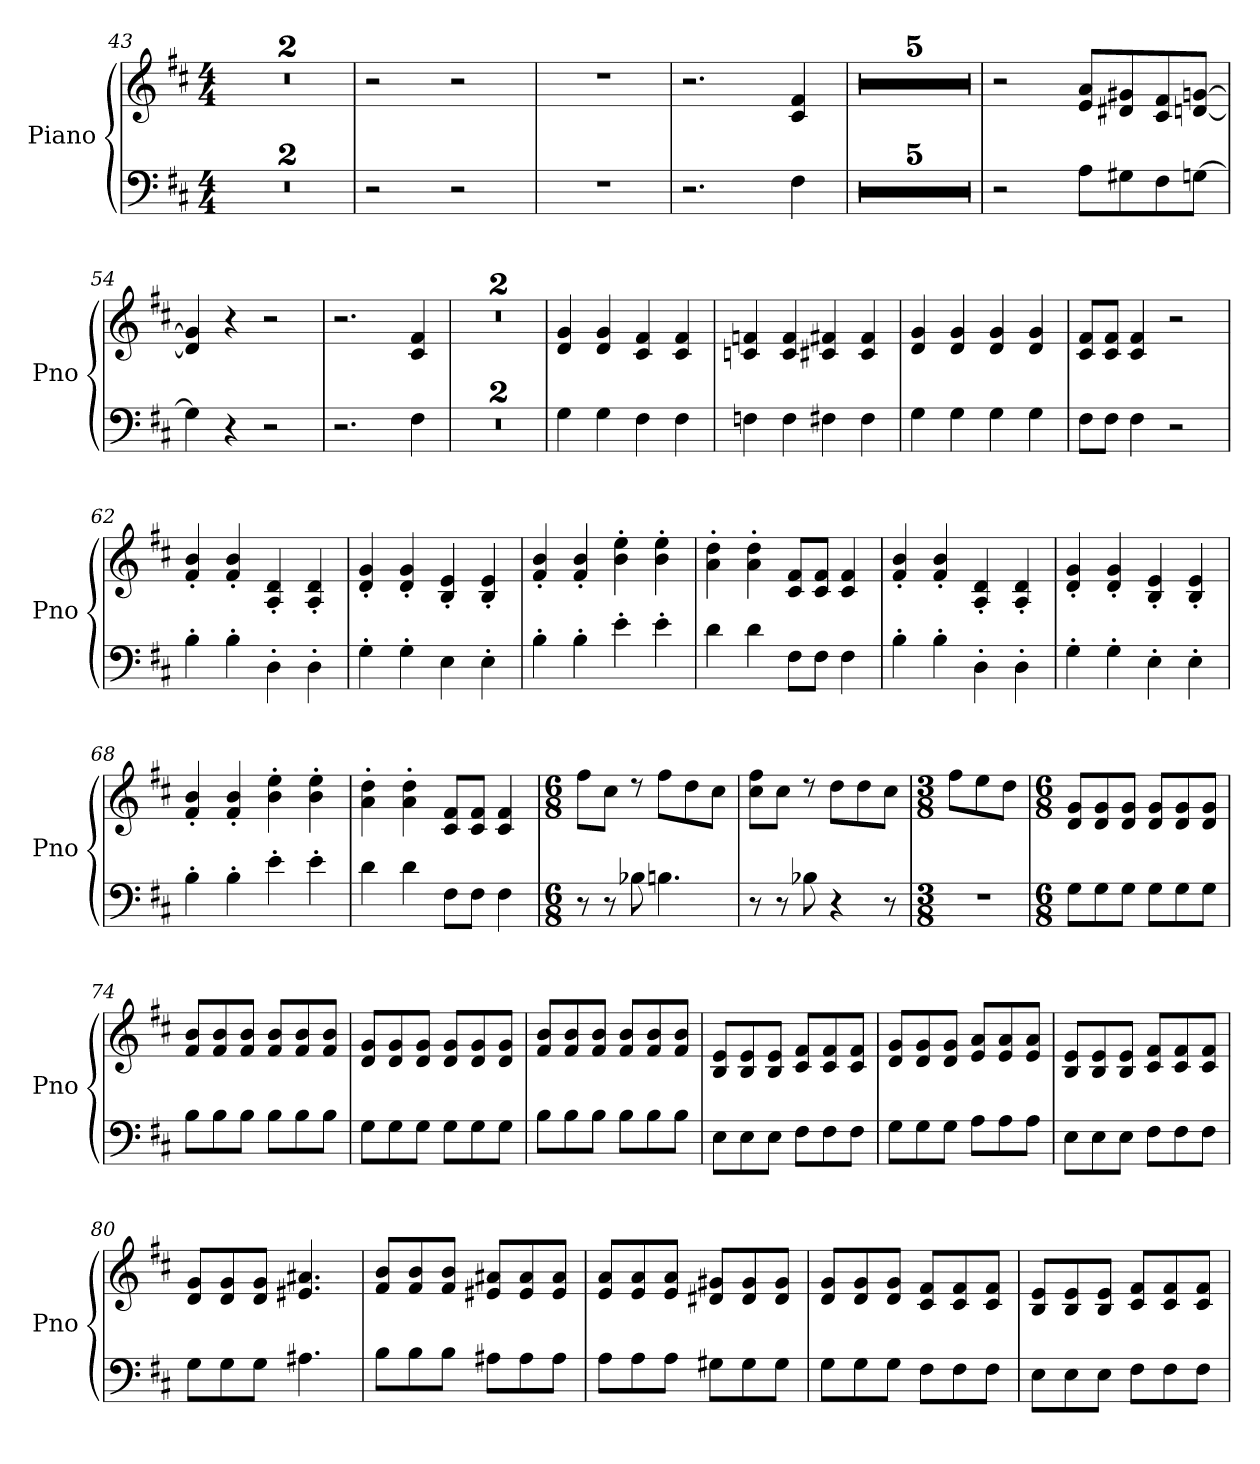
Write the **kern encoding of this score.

**kern	**kern
*part1	*part1
*staff2	*staff1
*I"Piano	*
*I'Pno	*
!!LO:PB:g=z
*clefF4	*clefG2
*k[f#c#]	*k[f#c#]
*M4/4	*M4/4
=43	=43
1r	1r
=44	=44
1r	1r
=45	=45
2r	2rcc
2r	2rcc
=46	=46
1r	1r
=47	=47
2.r	2.rcc
4F#\	4c#/ 4f#/
=48	=48
1r	1r
=49	=49
1r	1r
=50	=50
1r	1r
=51	=51
1r	1r
=52	=52
1r	1r
=53	=53
2r	2rcc
8A\L	8e/ 8a/L
8G#X\	8d#X/ 8g#X/
8F#\	8c#/ 8f#/
[>8Gn\J	[<8dn/ [>8gn/J
=54	=54
4G\]	4d/] 4g/]
4r	4r
2r	2rcc
=55	=55
2.r	2.rcc
4F#\	4c#/ 4f#/
!!LO:LB:g=z
=56	=56
1r	1r
=57	=57
1r	1r
=58	=58
4G\	4d/ 4g/
4G\	4d/ 4g/
4F#\	4c#/ 4f#/
4F#\	4c#/ 4f#/
=59	=59
4Fn\	4cn/ 4fn/
4F\	4c/ 4f/
4F#X\	4c#X/ 4f#X/
4F#\	4c#/ 4f#/
=60	=60
4G\	4d/ 4g/
4G\	4d/ 4g/
4G\	4d/ 4g/
4G\	4d/ 4g/
=61	=61
8F#\L	8c#/ 8f#/L
8F#\J	8c#/ 8f#/J
4F#\	4c#/ 4f#/
2rE	2rcc
=62	=62
4B'>\	4f#/'< 4b/'<
4B'>\	4f#/'< 4b/'<
4D'>\	4A/'< 4d/'<
4D'>\	4A/'< 4d/'<
=63	=63
4G'>\	4d/'< 4g/'<
4G'>\	4d/'< 4g/'<
4E\	4B/'< 4e/'<
4E'>\	4B/'< 4e/'<
!!LO:LB:g=z
=64	=64
4B'>\	4f#/'< 4b/'<
4B'>\	4f#/'< 4b/'<
4e'>\	4b\'> 4ee\'>
4e'>\	4b\'> 4ee\'>
=65	=65
4d\	4a\'> 4dd\'>
4d\	4a\'> 4dd\'>
8F#\L	8c#/ 8f#/L
8F#\J	8c#/ 8f#/J
4F#\	4c#/ 4f#/
=66	=66
4B'>\	4f#/'< 4b/'<
4B'>\	4f#/'< 4b/'<
4D'>\	4A/'< 4d/'<
4D'>\	4A/'< 4d/'<
=67	=67
4G'>\	4d/'< 4g/'<
4G'>\	4d/'< 4g/'<
4E'>\	4B/'< 4e/'<
4E'>\	4B/'< 4e/'<
=68	=68
4B'>\	4f#/'< 4b/'<
4B'>\	4f#/'< 4b/'<
4e'>\	4b\'> 4ee\'>
4e'>\	4b\'> 4ee\'>
=69	=69
4d\	4a\'> 4dd\'>
4d\	4a\'> 4dd\'>
8F#\L	8c#/ 8f#/L
8F#\J	8c#/ 8f#/J
4F#\	4c#/ 4f#/
!!LO:LB:g=z
=70	=70
*M6/8	*M6/8
8r	8ff#\L
8r	8cc#\J
8B-X\	8rcc
4.Bn\	8ff#\L
.	8dd\
.	8cc#\J
=71	=71
8r	8cc#\ 8ff#\L
8r	8cc#\J
8B-X\	8rcc
4r	8dd\L
.	8dd\
8r	8cc#\J
=72	=72
*M3/8	*M3/8
4.r	8ff#\L
.	8ee\
.	8dd\J
=73	=73
*M6/8	*M6/8
8G\L	8d/ 8g/L
8G\	8d/ 8g/
8G\J	8d/ 8g/J
8G\L	8d/ 8g/L
8G\	8d/ 8g/
8G\J	8d/ 8g/J
=74	=74
8B\L	8f#/ 8b/L
8B\	8f#/ 8b/
8B\J	8f#/ 8b/J
8B\L	8f#/ 8b/L
8B\	8f#/ 8b/
8B\J	8f#/ 8b/J
=75	=75
8G\L	8d/ 8g/L
8G\	8d/ 8g/
8G\J	8d/ 8g/J
8G\L	8d/ 8g/L
8G\	8d/ 8g/
8G\J	8d/ 8g/J
!!LO:LB:g=z
=76	=76
8B\L	8f#/ 8b/L
8B\	8f#/ 8b/
8B\J	8f#/ 8b/J
8B\L	8f#/ 8b/L
8B\	8f#/ 8b/
8B\J	8f#/ 8b/J
=77	=77
8E\L	8B/ 8e/L
8E\	8B/ 8e/
8E\J	8B/ 8e/J
8F#\L	8c#/ 8f#/L
8F#\	8c#/ 8f#/
8F#\J	8c#/ 8f#/J
=78	=78
8G\L	8d/ 8g/L
8G\	8d/ 8g/
8G\J	8d/ 8g/J
8A\L	8e/ 8a/L
8A\	8e/ 8a/
8A\J	8e/ 8a/J
=79	=79
8E\L	8B/ 8e/L
8E\	8B/ 8e/
8E\J	8B/ 8e/J
8F#\L	8c#/ 8f#/L
8F#\	8c#/ 8f#/
8F#\J	8c#/ 8f#/J
=80	=80
8G\L	8d/ 8g/L
8G\	8d/ 8g/
8G\J	8d/ 8g/J
4.A#X\	4.e#X/ 4.a#X/
=81	=81
8B\L	8f#/ 8b/L
8B\	8f#/ 8b/
8B\J	8f#/ 8b/J
8A#X\L	8e#X/ 8a#X/L
8A#\	8e#/ 8a#/
8A#\J	8e#/ 8a#/J
!!LO:LB:g=z
=82	=82
8A\L	8e/ 8a/L
8A\	8e/ 8a/
8A\J	8e/ 8a/J
8G#X\L	8d#X/ 8g#X/L
8G#\	8d#/ 8g#/
8G#\J	8d#/ 8g#/J
=83	=83
8G\L	8d/ 8g/L
8G\	8d/ 8g/
8G\J	8d/ 8g/J
8F#\L	8c#/ 8f#/L
8F#\	8c#/ 8f#/
8F#\J	8c#/ 8f#/J
=84	=84
8E\L	8B/ 8e/L
8E\	8B/ 8e/
8E\J	8B/ 8e/J
8F#\L	8c#/ 8f#/L
8F#\	8c#/ 8f#/
8F#\J	8c#/ 8f#/J
=	=
*-	*-
